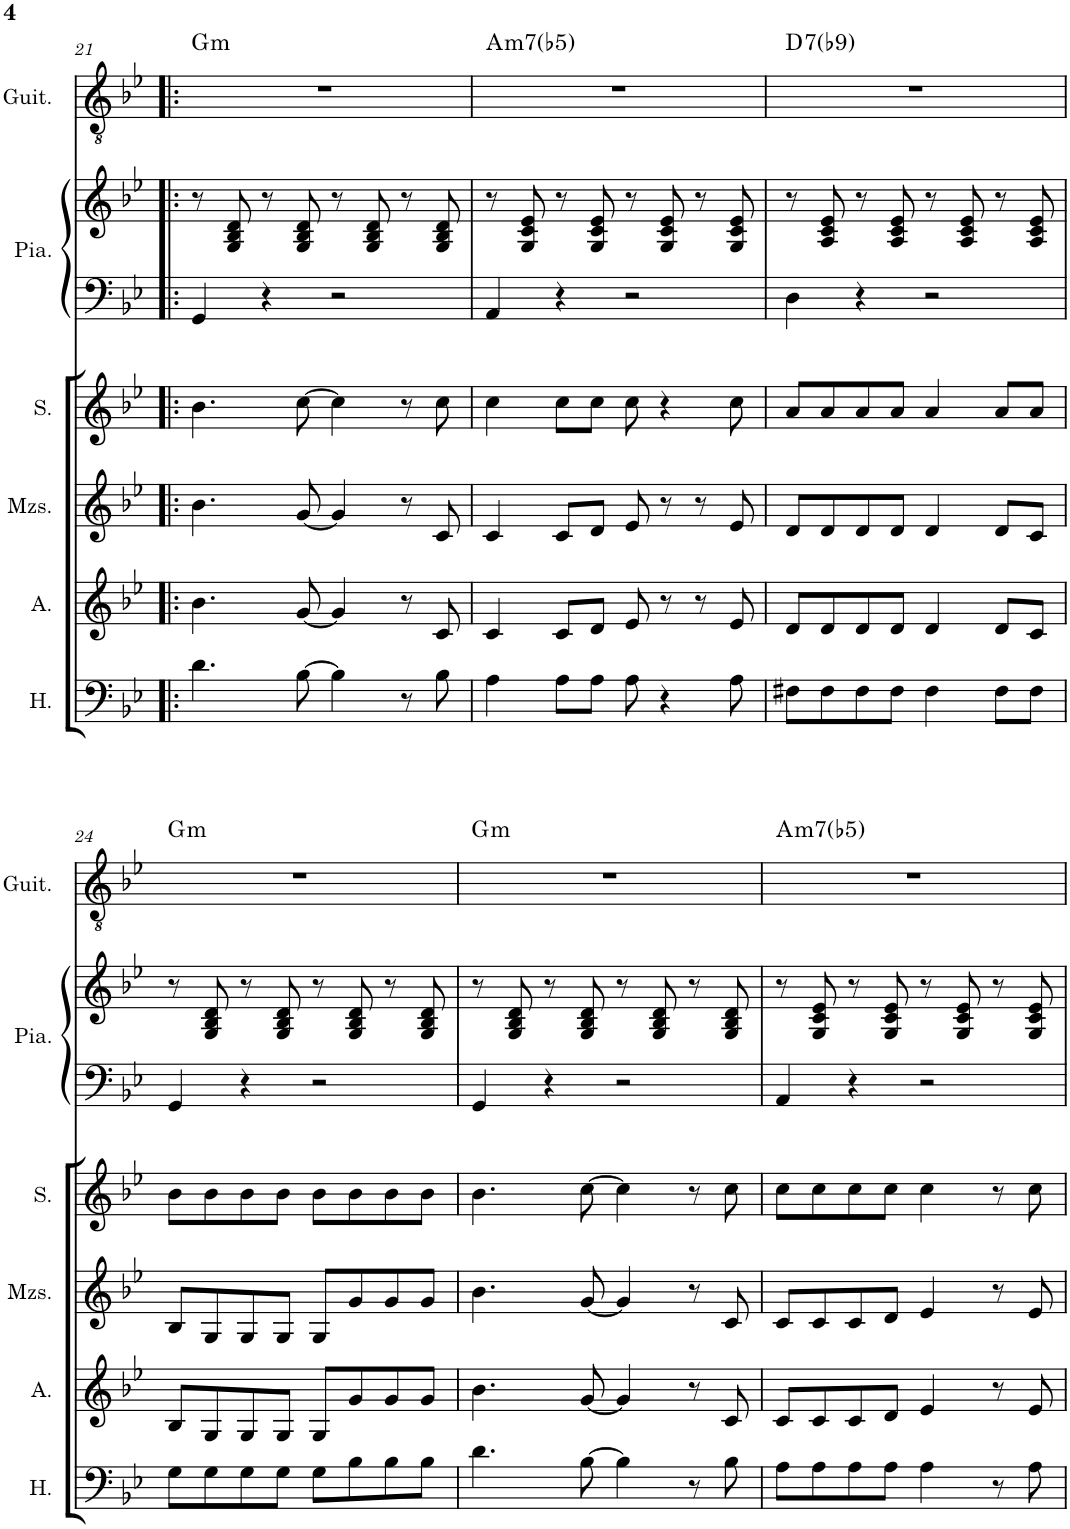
**kern	**kern	**kern	**kern	**kern	**kern	**kern	**harte
*part6	*part5	*part4	*part3	*part2	*part2	*part1	*part1
*staff7	*staff6	*staff5	*staff4	*staff3	*staff2	*staff1	*
*I"Hommes	*I"Alto	*I"Mezzo-soprano	*I"Soprano	*I"Piano	*	*I"Guitare acoustique	*
*I'H.	*I'A.	*I'Mzs.	*I'S.	*I'Pia.	*	*I'Guit.	*
!!LO:PB:g=z
*clefF4	*clefG2	*clefG2	*clefG2	*clefF4	*clefG2	*clefGv2	*
*k[b-e-]	*k[b-e-]	*k[b-e-]	*k[b-e-]	*k[b-e-]	*k[b-e-]	*k[b-e-]	*
*M4/4	*M4/4	*M4/4	*M4/4	*M4/4	*M4/4	*M4/4	*
=21!|:	=21!|:	=21!|:	=21!|:	=21!|:	=21!|:	=21!|:	=21!|:
!	!	!	!	!	!	!	!LO:H:kt=m
4.d\	4.b-\	4.b-\	4.b-\	4GG/	8r	1r	G:min
.	.	.	.	.	8G/ 8B-/ 8d/	.	.
.	.	.	.	4r	8r	.	.
[8B-\	[8g/	[8g/	[8cc\	.	8G/ 8B-/ 8d/	.	.
4B-\]	4g/]	4g/]	4cc\]	2r	8r	.	.
.	.	.	.	.	8G/ 8B-/ 8d/	.	.
8r	8r	8r	8r	.	8r	.	.
8B-\	8c/	8c/	8cc\	.	8G/ 8B-/ 8d/	.	.
=22	=22	=22	=22	=22	=22	=22	=22
!	!	!	!	!	!	!	!LO:H:kt=m7(b5)
4A\	4c/	4c/	4cc\	4AA/	8r	1r	A:hdim7
.	.	.	.	.	8G/ 8c/ 8e-/	.	.
8A\L	8c/L	8c/L	8cc\L	4r	8r	.	.
8A\J	8d/J	8d/J	8cc\J	.	8G/ 8c/ 8e-/	.	.
8A\	8e-/	8e-/	8cc\	2r	8r	.	.
4r	8r	8r	4r	.	8G/ 8c/ 8e-/	.	.
.	8r	8r	.	.	8r	.	.
8A\	8e-/	8e-/	8cc\	.	8G/ 8c/ 8e-/	.	.
=23	=23	=23	=23	=23	=23	=23	=23
!	!	!	!	!	!	!	!LO:H:kt=7
8F#X\L	8d/L	8d/L	8a/L	4D\	8r	1r	D:7(b9)
8F#\	8d/	8d/	8a/	.	8A/ 8c/ 8e-/	.	.
8F#\	8d/	8d/	8a/	4r	8r	.	.
8F#\J	8d/J	8d/J	8a/J	.	8A/ 8c/ 8e-/	.	.
4F#\	4d/	4d/	4a/	2r	8r	.	.
.	.	.	.	.	8A/ 8c/ 8e-/	.	.
8F#\L	8d/L	8d/L	8a/L	.	8r	.	.
8F#\J	8c/J	8c/J	8a/J	.	8A/ 8c/ 8e-/	.	.
!!LO:LB:g=z
=24	=24	=24	=24	=24	=24	=24	=24
!	!	!	!	!	!	!	!LO:H:kt=m
8G\L	8B-/L	8B-/L	8b-\L	4GG/	8r	1r	G:min
8G\	8G/	8G/	8b-\	.	8G/ 8B-/ 8d/	.	.
8G\	8G/	8G/	8b-\	4r	8r	.	.
8G\J	8G/J	8G/J	8b-\J	.	8G/ 8B-/ 8d/	.	.
8G\L	8G/L	8G/L	8b-\L	2r	8r	.	.
8B-\	8g/	8g/	8b-\	.	8G/ 8B-/ 8d/	.	.
8B-\	8g/	8g/	8b-\	.	8r	.	.
8B-\J	8g/J	8g/J	8b-\J	.	8G/ 8B-/ 8d/	.	.
=25	=25	=25	=25	=25	=25	=25	=25
!	!	!	!	!	!	!	!LO:H:kt=m
4.d\	4.b-\	4.b-\	4.b-\	4GG/	8r	1r	G:min
.	.	.	.	.	8G/ 8B-/ 8d/	.	.
.	.	.	.	4r	8r	.	.
[8B-\	[8g/	[8g/	[8cc\	.	8G/ 8B-/ 8d/	.	.
4B-\]	4g/]	4g/]	4cc\]	2r	8r	.	.
.	.	.	.	.	8G/ 8B-/ 8d/	.	.
8r	8r	8r	8r	.	8r	.	.
8B-\	8c/	8c/	8cc\	.	8G/ 8B-/ 8d/	.	.
=26	=26	=26	=26	=26	=26	=26	=26
!	!	!	!	!	!	!	!LO:H:kt=m7(b5)
8A\L	8c/L	8c/L	8cc\L	4AA/	8r	1r	A:hdim7
8A\	8c/	8c/	8cc\	.	8G/ 8c/ 8e-/	.	.
8A\	8c/	8c/	8cc\	4r	8r	.	.
8A\J	8d/J	8d/J	8cc\J	.	8G/ 8c/ 8e-/	.	.
4A\	4e-/	4e-/	4cc\	2r	8r	.	.
.	.	.	.	.	8G/ 8c/ 8e-/	.	.
8r	8r	8r	8r	.	8r	.	.
8A\	8e-/	8e-/	8cc\	.	8G/ 8c/ 8e-/	.	.
=	=	=	=	=	=	=	=
*-	*-	*-	*-	*-	*-	*-	*-
